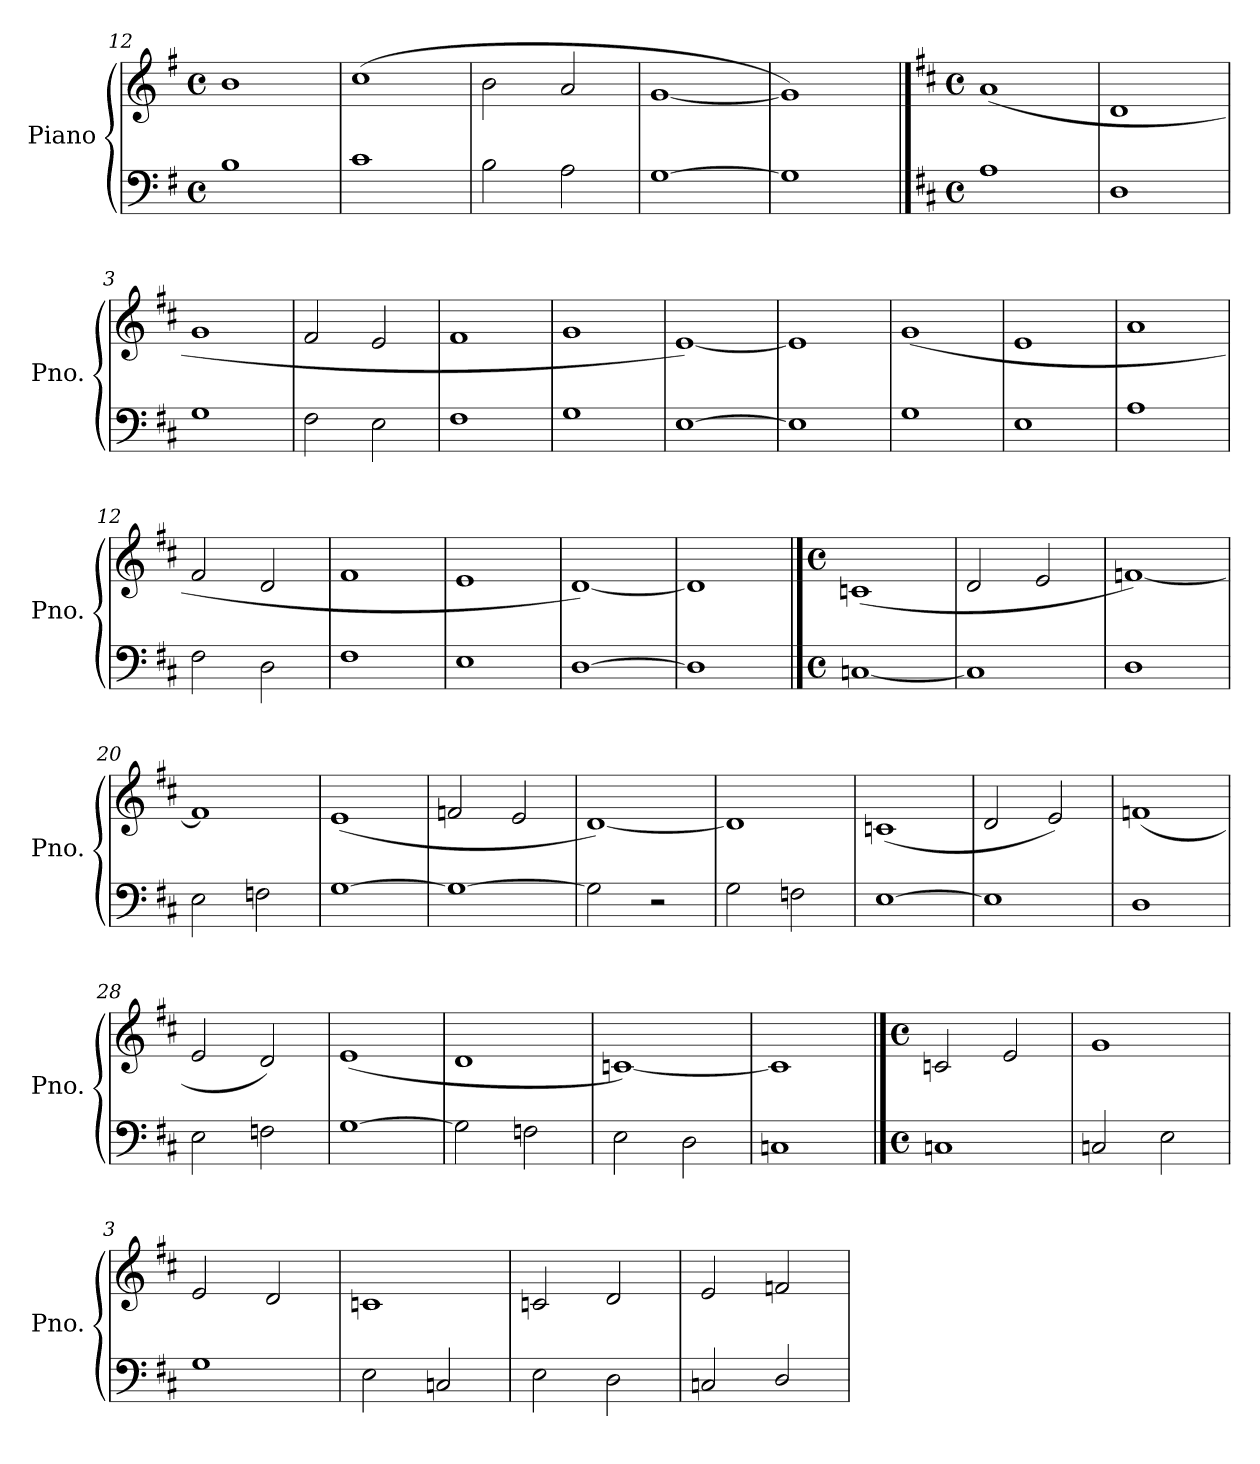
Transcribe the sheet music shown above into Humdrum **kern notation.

**kern	**kern
*part1	*part1
*staff2	*staff1
*I"Piano	*
*I'Pno.	*
*clefF4	*clefG2
*k[f#]	*k[f#]
*M4/4	*M4/4
*met(c)	*met(c)
=12	=12
1B<	1b
=13	=13
1c	(>1cc
=14	=14
2B\	2b\
2A\	2a/
=15	=15
[1G	[1g
=16	=16
1G]	1g])
!!LO:LB:g=z
==1	==1
*k[f#c#]	*k[f#c#]
*M4/4	*M4/4
*met(c)	*met(c)
1A<	(>1a
=2	=2
1D<	1d
=3	=3
1G<	1g
=4	=4
2F#\	2f#/
2E\	2e/
=5	=5
1F#	1f#
=6	=6
1G	1g
=7	=7
[1E<	[1e)
=8	=8
1E]	1e]
=9	=9
1G<	(>1g
=10	=10
1E<	1e
!!LO:LB:g=z
=11	=11
1A	1a
=12	=12
2F#\	2f#/
2D\	2d/
=13	=13
1F#	1f#
=14	=14
1E	1e
=15	=15
[1D	[1d)
=16	=16
1D]	1d]
!!LO:LB:g=z
==17	==17
*M4/4	*M4/4
*met(c)	*met(c)
[1Cn<	(<1cn
=18	=18
1C]	2d/
.	2e/
=19	=19
1D	[1fn)
=20	=20
2E\	1f]
2Fn\	.
=21	=21
[1G	(<1e
=22	=22
1G_	2fn/
.	2e/
=23	=23
2G\]	[1d)
2r	.
=24	=24
2G\	1d]
2Fn\	.
!!LO:LB:g=z
=25	=25
[1E	(<1cn
=26	=26
1E]	2d/
.	2e/)
=27	=27
1D	(<1fn
=28	=28
2E\	2e/
2Fn\	2d/)
=29	=29
[1G	(<1e
=30	=30
2G\]	1d
2Fn\	.
=31	=31
2E\	[1cn)
2D\	.
=32	=32
1Cn	1c]
!!LO:PB:g=z
==1	==1
*M4/4	*M4/4
*met(c)	*met(c)
1Cn<	2cn/
.	2e/
=2	=2
2Cn/	1g
2E<\	.
=3	=3
1G<	2e/
.	2d/
=4	=4
2E<\	1cn
2Cn</	.
=5	=5
2E<\	2cn/
2D\	2d/
=6	=6
2Cn/	2e/
2D/	2fn/
=	=
*-	*-
